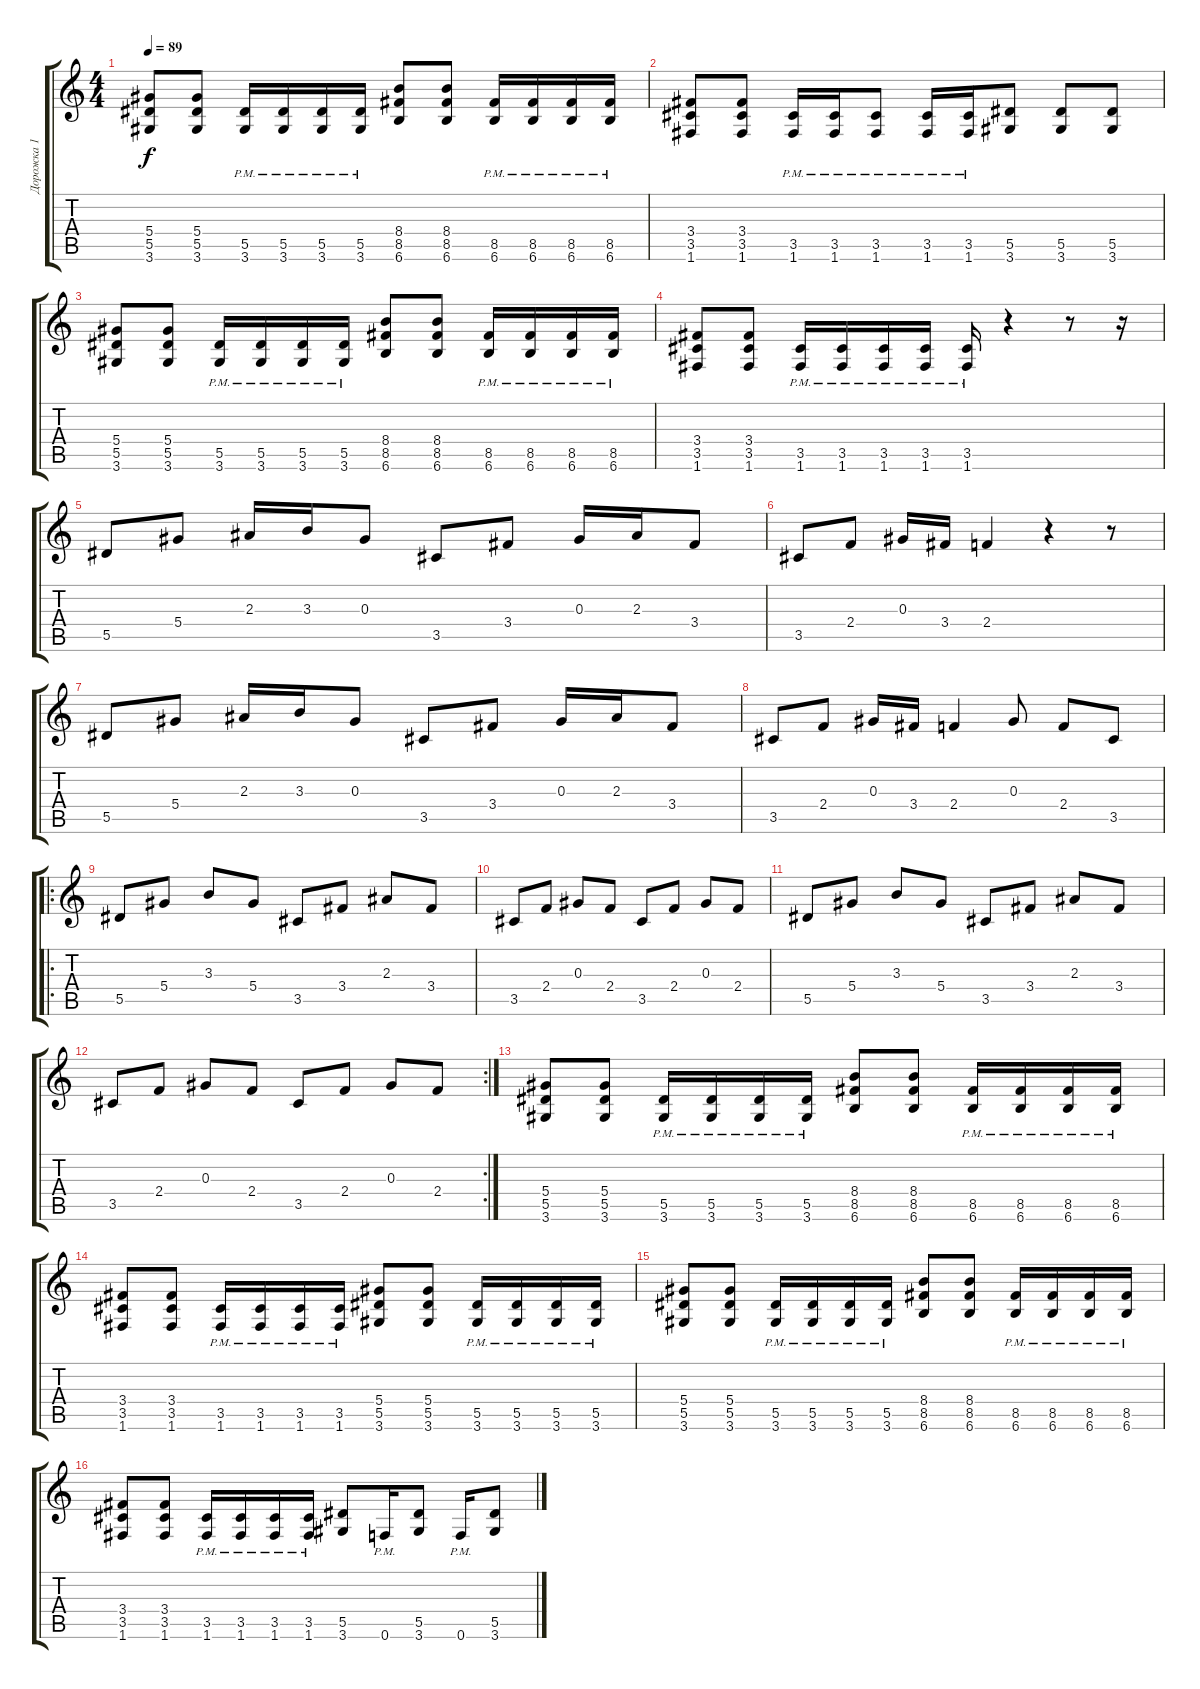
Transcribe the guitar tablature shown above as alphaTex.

\track ("Дорожка 1" "Дорожка 1") {instrument electricguitarclean}
\staff {score tabs}
\tuning (F4 C4 Ab3 Eb3 Bb2 F2) {hide}
\ts (4 4)
\tempo 89
\clef g2
\ks c
(5.4 5.5 3.6).8{dy f} (5.4 5.5 3.6).8 (5.5{pm} 3.6{pm}).16 (5.5{pm} 3.6{pm}).16 (5.5{pm} 3.6{pm}).16 (5.5{pm} 3.6{pm}).16 (8.4 8.5 6.6).8 (8.4 8.5 6.6).8 (8.5{pm} 6.6{pm}).16 (8.5{pm} 6.6{pm}).16 (8.5{pm} 6.6{pm}).16 (8.5{pm} 6.6{pm}).16 |
(3.4 3.5 1.6).8 (3.4 3.5 1.6).8 (3.5{pm} 1.6{pm}).16 (3.5{pm} 1.6{pm}).16 (3.5{pm} 1.6{pm}).8 (3.5{pm} 1.6{pm}).16 (3.5{pm} 1.6{pm}).16 (5.5 3.6).8 (5.5 3.6).8 (5.5 3.6).8 |
(5.4 5.5 3.6).8 (5.4 5.5 3.6).8 (5.5{pm} 3.6{pm}).16 (5.5{pm} 3.6{pm}).16 (5.5{pm} 3.6{pm}).16 (5.5{pm} 3.6{pm}).16 (8.4 8.5 6.6).8 (8.4 8.5 6.6).8 (8.5{pm} 6.6{pm}).16 (8.5{pm} 6.6{pm}).16 (8.5{pm} 6.6{pm}).16 (8.5{pm} 6.6{pm}).16 |
(3.4 3.5 1.6).8 (3.4 3.5 1.6).8 (3.5{pm} 1.6{pm}).16 (3.5{pm} 1.6{pm}).16 (3.5{pm} 1.6{pm}).16 (3.5{pm} 1.6{pm}).16 (3.5{pm} 1.6{pm}).16 r.4 r.8 r.16 |
5.5.8 5.4.8 2.3.16 3.3.16 0.3.8 3.5.8 3.4.8 0.3.16 2.3.16 3.4.8 |
3.5.8 2.4.8 0.3.16 3.4.16 2.4.4 r.4 r.8 |
5.5.8 5.4.8 2.3.16 3.3.16 0.3.8 3.5.8 3.4.8 0.3.16 2.3.16 3.4.8 |
3.5.8 2.4.8 0.3.16 3.4.16 2.4.4 0.3.8 2.4.8 3.5.8 |
\ro
5.5.8 5.4.8 3.3.8 5.4.8 3.5.8 3.4.8 2.3.8 3.4.8 |
3.5.8 2.4.8 0.3.8 2.4.8 3.5.8 2.4.8 0.3.8 2.4.8 |
5.5.8 5.4.8 3.3.8 5.4.8 3.5.8 3.4.8 2.3.8 3.4.8 |
\rc 2
3.5.8 2.4.8 0.3.8 2.4.8 3.5.8 2.4.8 0.3.8 2.4.8 |
(5.4 5.5 3.6).8 (5.4 5.5 3.6).8 (5.5{pm} 3.6{pm}).16 (5.5{pm} 3.6{pm}).16 (5.5{pm} 3.6{pm}).16 (5.5{pm} 3.6{pm}).16 (8.4 8.5 6.6).8 (8.4 8.5 6.6).8 (8.5{pm} 6.6{pm}).16 (8.5{pm} 6.6{pm}).16 (8.5{pm} 6.6{pm}).16 (8.5{pm} 6.6{pm}).16 |
(3.4 3.5 1.6).8 (3.4 3.5 1.6).8 (3.5{pm} 1.6{pm}).16 (3.5{pm} 1.6{pm}).16 (3.5{pm} 1.6{pm}).16 (3.5{pm} 1.6{pm}).16 (5.4 5.5 3.6).8 (5.4 5.5 3.6).8 (5.5{pm} 3.6{pm}).16 (5.5{pm} 3.6{pm}).16 (5.5{pm} 3.6{pm}).16 (5.5{pm} 3.6{pm}).16 |
(5.4 5.5 3.6).8 (5.4 5.5 3.6).8 (5.5{pm} 3.6{pm}).16 (5.5{pm} 3.6{pm}).16 (5.5{pm} 3.6{pm}).16 (5.5{pm} 3.6{pm}).16 (8.4 8.5 6.6).8 (8.4 8.5 6.6).8 (8.5{pm} 6.6{pm}).16 (8.5{pm} 6.6{pm}).16 (8.5{pm} 6.6{pm}).16 (8.5{pm} 6.6{pm}).16 |
(3.4 3.5 1.6).8 (3.4 3.5 1.6).8 (3.5{pm} 1.6{pm}).16 (3.5{pm} 1.6{pm}).16 (3.5{pm} 1.6{pm}).16 (3.5{pm} 1.6{pm}).16 (5.5 3.6).8 0.6{pm}.16 (5.5 3.6).8 0.6{pm}.16 (5.5 3.6).8
